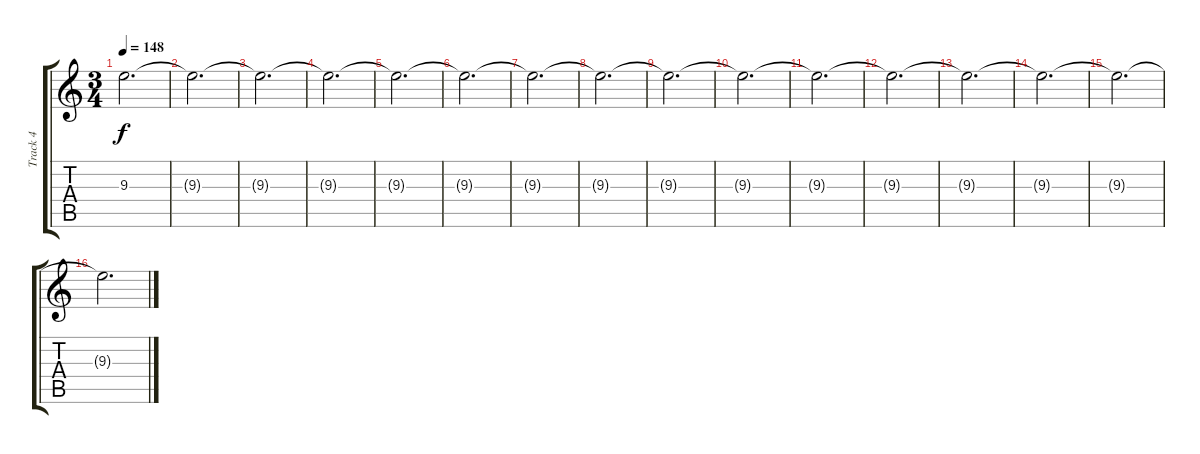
\track ("Track 4" "Track 4") {instrument electricguitarjazz}
\staff {score tabs}
\tuning (E4 B3 G3 D3 A2 E2) {hide}
\ts (3 4)
\tempo 148
\clef g2
\ks c
9.3{t}.2{d dy f} |
9.3{t}.2{d volume 6} |
9.3{t}.2{d} |
9.3{t}.2{d} |
9.3{t}.2{d} |
9.3{t}.2{d} |
9.3{t}.2{d} |
9.3{t}.2{d} |
9.3{t}.2{d} |
9.3{t}.2{d} |
9.3{t}.2{d volume 6} |
9.3{t}.2{d} |
9.3{t}.2{d} |
9.3{t}.2{d} |
9.3{t}.2{d} |
9.3{t}.2{d}
